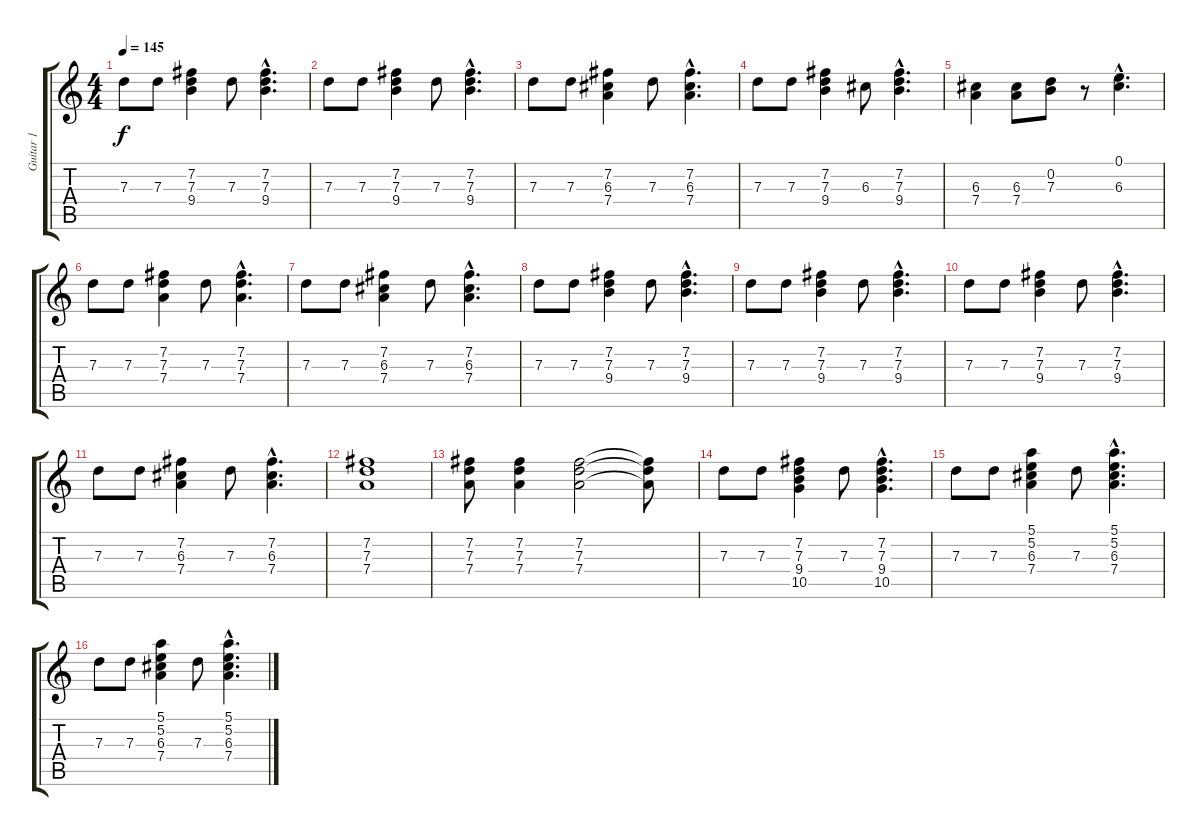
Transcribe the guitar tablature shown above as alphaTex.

\track ("Guitar 1" "Guitar 1") {instrument distortionguitar}
\staff {score tabs}
\tuning (E4 B3 G3 D3 A2 E2) {hide}
\ts (4 4)
\tempo 145
\clef g2
\ks c
7.3.8{dy f} 7.3.8 (7.2 7.3 9.4).4 7.3.8 (7.2{hac} 7.3{hac} 9.4{hac}).4{d} |
7.3.8 7.3.8 (7.2 7.3 9.4).4 7.3.8 (7.2{hac} 7.3{hac} 9.4{hac}).4{d} |
7.3.8 7.3.8 (7.2 6.3 7.4).4 7.3.8 (7.2{hac} 6.3{hac} 7.4{hac}).4{d} |
7.3.8 7.3.8 (7.2 7.3 9.4).4 6.3.8 (7.2{hac} 7.3{hac} 9.4{hac}).4{d} |
(6.3 7.4).4 (6.3 7.4).8 (0.2 7.3).8 r.8 (0.1{hac} 6.3{hac}).4{d} |
7.3.8 7.3.8 (7.2 7.3 7.4).4 7.3.8 (7.2{hac} 7.3{hac} 7.4{hac}).4{d} |
7.3.8 7.3.8 (7.2 6.3 7.4).4 7.3.8 (7.2{hac} 6.3{hac} 7.4{hac}).4{d} |
7.3.8 7.3.8 (7.2 7.3 9.4).4 7.3.8 (7.2{hac} 7.3{hac} 9.4{hac}).4{d} |
7.3.8 7.3.8 (7.2 7.3 9.4).4 7.3.8 (7.2{hac} 7.3{hac} 9.4{hac}).4{d} |
7.3.8 7.3.8 (7.2 7.3 9.4).4 7.3.8 (7.2{hac} 7.3{hac} 9.4{hac}).4{d} |
7.3.8 7.3.8 (7.2 6.3 7.4).4 7.3.8 (7.2{hac} 6.3{hac} 7.4{hac}).4{d} |
(7.2 7.3 7.4).1 |
(7.2 7.3 7.4).8 (7.2 7.3 7.4).4 (7.2 7.3 7.4).2 (7.2{t} 7.3{t} 7.4{t}).8 |
7.3.8 7.3.8 (7.2 7.3 9.4 10.5).4 7.3.8 (7.2{hac} 7.3{hac} 9.4{hac} 10.5{hac}).4{d} |
7.3.8 7.3.8 (5.1 5.2 6.3 7.4).4 7.3.8 (5.1{hac} 5.2{hac} 6.3{hac} 7.4{hac}).4{d} |
7.3.8 7.3.8 (5.1 5.2 6.3 7.4).4 7.3.8 (5.1{hac} 5.2{hac} 6.3{hac} 7.4{hac}).4{d}
